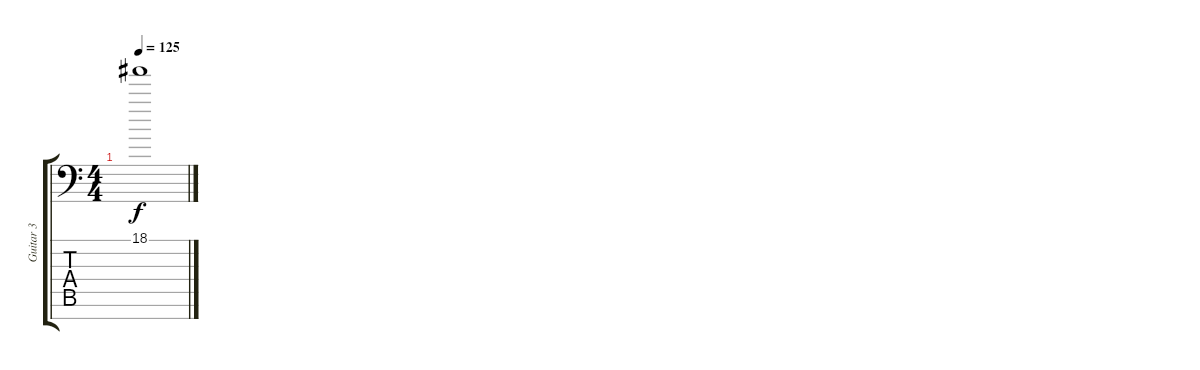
\track ("Guitar 3" "Guitar 3") {instrument distortionguitar}
\staff {score tabs}
\tuning (E4 B3 G3 D3 A2 E2 A1) {hide}
\ts (4 4)
\tempo 125
\clef f4
\ks c
18.1{t}.1{dy f}
